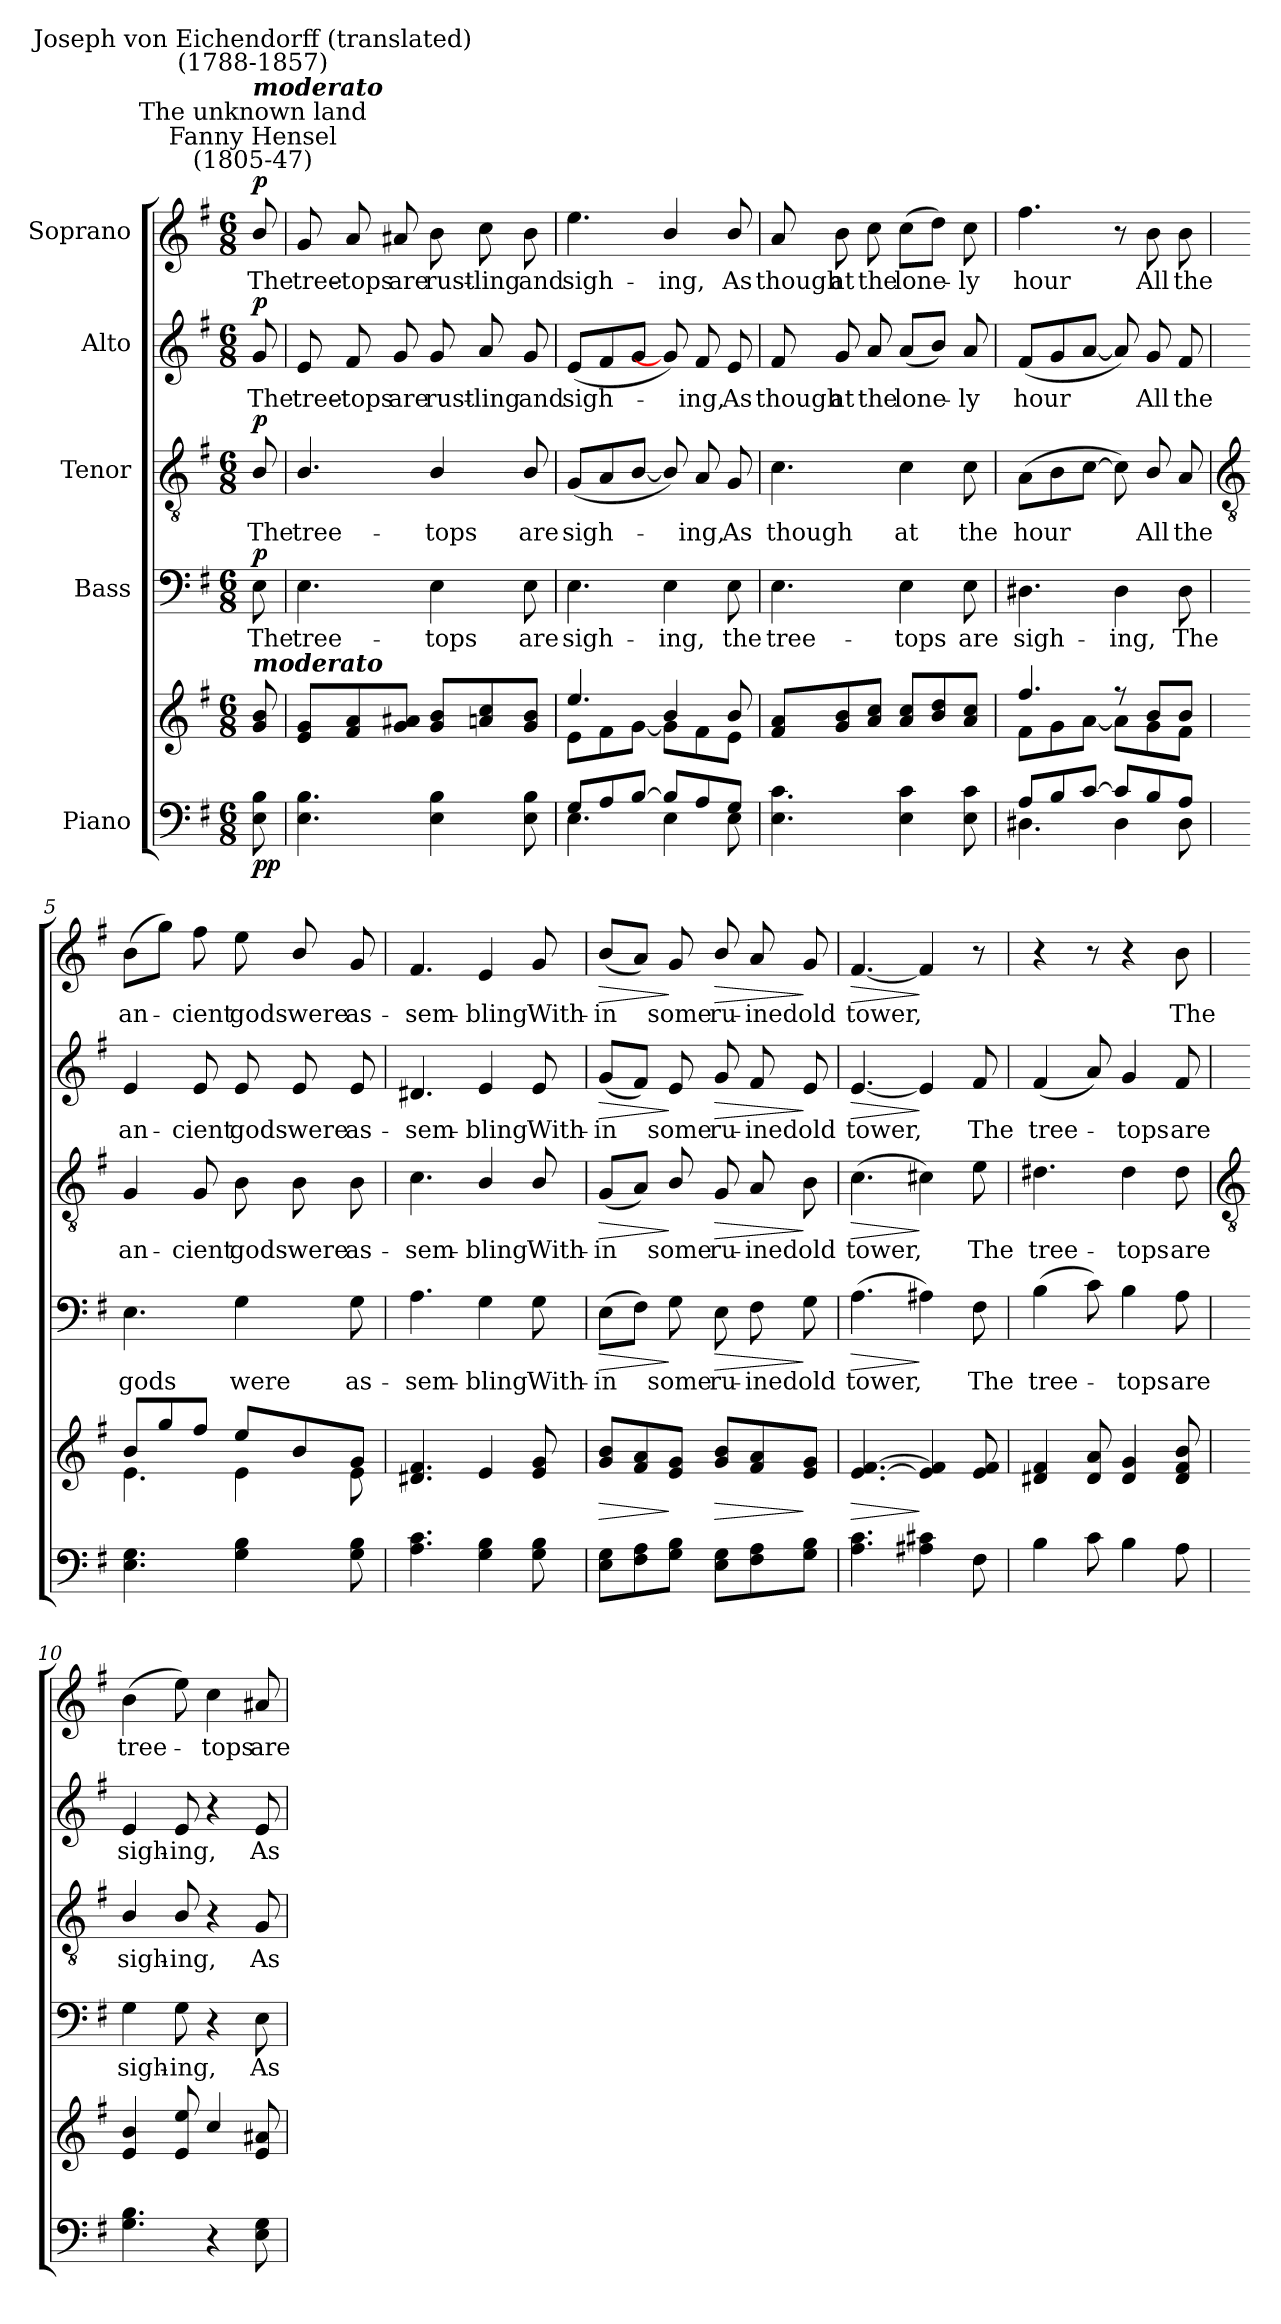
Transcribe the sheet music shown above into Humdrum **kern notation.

**kern	**kern	**dynam	**kern	**text	**dynam	**kern	**text	**dynam	**kern	**text	**dynam	**kern	**text	**dynam
*part5	*part5	*part5	*part4	*part4	*part4	*part3	*part3	*part3	*part2	*part2	*part2	*part1	*part1	*part1
*staff6	*staff5	*staff5/6	*staff4	*staff4	*staff4	*staff3	*staff3	*staff3	*staff2	*staff2	*staff2	*staff1	*staff1	*staff1
*I"Piano	*	*	*I"Bass	*	*	*I"Tenor	*	*	*I"Alto	*	*	*I"Soprano	*	*
*clefF4	*clefG2	*	*clefF4	*	*	*clefGv2	*	*	*clefG2	*	*	*clefG2	*	*
*k[f#]	*k[f#]	*	*k[f#]	*	*	*k[f#]	*	*	*k[f#]	*	*	*k[f#]	*	*
*G:	*G:	*	*G:	*	*	*G:	*	*	*G:	*	*	*G:	*	*
*M6/8	*M6/8	*	*M6/8	*	*	*M6/8	*	*	*M6/8	*	*	*M6/8	*	*
*MM56	*MM56	*	*MM56	*	*	*MM56	*	*	*MM56	*	*	*MM56	*	*
=	=	=	=	=	=	=	=	=	=	=	=	=	=	=
*^	*^	*	*	*	*	*	*	*	*	*	*	*	*	*
!	!	!	!	!	!	!	!	!	!	!	!	!	!	!LO:TX:a:cj:t=Fanny Hensel\n(1805-47)	!	!
!	!	!	!	!	!	!	!	!	!	!	!	!	!	!LO:TX:a:cj:t=The unknown land	!	!
!	!	!	!	!	!	!	!	!	!	!	!	!	!	!LO:TX:a:Bi:t=moderato	!	!
!	!	!	!	!	!	!	!	!	!	!	!	!	!	!LO:TX:a:cj:t=Joseph von Eichendorff (translated)\n(1788-1857)	!	!
!	!	!LO:TX:a:Bi:t=moderato	!	!	!	!	!	!	!	!	!	!	!	!	!	!
!	!	!	!	!LO:DY:b=2	!	!LO:LY:b	!	!	!LO:LY:b	!	!	!LO:LY:b	!	!	!LO:LY:b	!
!	!	!	!	!LO:DY:n=1:b	!	!	!LO:DY:b	!	!	!LO:DY:b	!	!	!LO:DY:b	!	!	!LO:DY:b
8ryy	8E\ 8B\	8g/ 8b/	8ryy	p p	8E	The	p	8B/	The	p	8g	The	p	8b/	The	p
=1	=1	=1	=1	=1	=1	=1	=1	=1	=1	=1	=1	=1	=1	=1	=1	=1
!LO:N:vis=1	!	!	!LO:N:vis=1	!	!	!LO:LY:b	!	!	!LO:LY:b	!	!	!LO:LY:b	!	!	!LO:LY:b	!
2.ryy	4.E\ 4.B\	8e 8gL	2.ryy	.	4.E	tree-	.	4.B/	tree-	.	8e	tree-	.	8g	tree-	.
!	!	!	!	!	!	!	!	!	!	!	!	!LO:LY:b	!	!	!LO:LY:b	!
.	.	8f# 8a	.	.	.	.	.	.	.	.	8f#	-tops	.	8a	-tops	.
!	!	!	!	!	!	!	!	!	!	!	!	!LO:LY:b	!	!	!LO:LY:b	!
.	.	8g 8a#XJ	.	.	.	.	.	.	.	.	8g	are	.	8a#X	are	.
!	!	!	!	!	!	!LO:LY:b	!	!	!LO:LY:b	!	!	!LO:LY:b	!	!	!LO:LY:b	!
.	4E\ 4B\	8g 8bL	.	.	4E	-tops	.	4B/	-tops	.	8g	rust-	.	8b	rust-	.
!	!	!	!	!	!	!	!	!	!	!	!	!LO:LY:b	!	!	!LO:LY:b	!
.	.	8an 8cc	.	.	.	.	.	.	.	.	8a	-ling	.	8cc	-ling	.
!	!	!	!	!	!	!LO:LY:b	!	!	!LO:LY:b	!	!	!LO:LY:b	!	!	!LO:LY:b	!
.	8E\ 8B\	8g 8bJ	.	.	8E	are	.	8B/	are	.	8g	and	.	8b	and	.
=2	=2	=2	=2	=2	=2	=2	=2	=2	=2	=2	=2	=2	=2	=2	=2	=2
!	!	!	!	!	!	!LO:LY:b	!	!	!LO:LY:b	!	!	!LO:LY:b	!	!	!LO:LY:b	!
8G/L	4.E\	4.ee/	8e\L	.	4.E	sigh-	.	(<8GL	sigh-	.	(<8eL	sigh-	.	4.ee	sigh-	.
8A/	.	.	8f#\	.	.	.	.	8A	.	.	8f#	.	.	.	.	.
[8B/J	.	.	[8g\J	.	.	.	.	[8BJ	.	.	8gJ	.	.	.	.	.
!	!	!	!	!	!	!LO:LY:b	!	!	!	!	!	!	!	!	!LO:LY:b	!
8B/L]	4E\	4b/	8g\L]	.	4E	-ing,	.	8B/])	.	.	8g])	.	.	4b/	-ing,	.
!	!	!	!	!	!	!	!	!	!LO:LY:b	!	!	!LO:LY:b	!	!	!	!
8A/	.	.	8f#\	.	.	.	.	8A	ing,	.	8f#	ing,	.	.	.	.
!	!	!	!	!	!	!LO:LY:b	!	!	!LO:LY:b	!	!	!LO:LY:b	!	!	!LO:LY:b	!
8G/J	8E\	8b/	8e\J	.	8E	the	.	8G	As	.	8e	As	.	8b/	As	.
=3	=3	=3	=3	=3	=3	=3	=3	=3	=3	=3	=3	=3	=3	=3	=3	=3
!LO:N:vis=1	!	!	!LO:N:vis=1	!	!	!LO:LY:b	!	!	!LO:LY:b	!	!	!LO:LY:b	!	!	!LO:LY:b	!
2.ryy	4.E\ 4.c\	8f# 8aL	2.ryy	.	4.E	tree-	.	4.c	though	.	8f#	though	.	8a	though	.
!	!	!	!	!	!	!	!	!	!	!	!	!LO:LY:b	!	!	!LO:LY:b	!
.	.	8g 8b	.	.	.	.	.	.	.	.	8g	at	.	8b	at	.
!	!	!	!	!	!	!	!	!	!	!	!	!LO:LY:b	!	!	!LO:LY:b	!
.	.	8a 8ccJ	.	.	.	.	.	.	.	.	8a	the	.	8cc	the	.
!	!	!	!	!	!	!LO:LY:b	!	!	!LO:LY:b	!	!	!LO:LY:b	!	!	!LO:LY:b	!
.	4E\ 4c\	8a 8ccL	.	.	4E	-tops	.	4c	at	.	(<8aL	lone-	.	(>8ccL	lone-	.
.	.	8b 8dd	.	.	.	.	.	.	.	.	8bJ)	.	.	8ddJ)	.	.
!	!	!	!	!	!	!LO:LY:b	!	!	!LO:LY:b	!	!	!LO:LY:b	!	!	!LO:LY:b	!
.	8E\ 8c\	8a 8ccJ	.	.	8E	are	.	8c	the	.	8a	ly	.	8cc	ly	.
=4	=4	=4	=4	=4	=4	=4	=4	=4	=4	=4	=4	=4	=4	=4	=4	=4
!	!	!	!	!	!	!LO:LY:b	!	!	!LO:LY:b	!	!	!LO:LY:b	!	!	!LO:LY:b	!
8A/L	4.D#X\	4.ff#/	8f#\L	.	4.D#X	sigh-	.	(>8AL	hour	.	(<8f#L	hour	.	4.ff#	hour	.
8B/	.	.	8g\	.	.	.	.	8B	.	.	8g	.	.	.	.	.
[8c/J	.	.	[8a\J	.	.	.	.	[8cJ	.	.	[8aJ	.	.	.	.	.
!	!	!	!	!	!	!LO:LY:b	!	!	!	!	!	!	!	!	!	!
8c/L]	4D#\	8r	8a\L]	.	4D#	-ing,	.	8c])	.	.	8a])	.	.	8r	.	.
!	!	!	!	!	!	!	!	!	!LO:LY:b	!	!	!LO:LY:b	!	!	!LO:LY:b	!
8B/	.	8b/L	8g\	.	.	.	.	8B/	All	.	8g	All	.	8b	All	.
!	!	!	!	!	!	!LO:LY:b	!	!	!LO:LY:b	!	!	!LO:LY:b	!	!	!LO:LY:b	!
8A/J	8D#\	8b/J	8f#\J	.	8D#	The	.	8A	the	.	8f#	the	.	8b	the	.
*v	*v	*	*	*	*	*	*	*	*	*	*	*	*	*	*	*
!!LO:LB:g=z
=5	=5	=5	=5	=5	=5	=5	=5	=5	=5	=5	=5	=5	=5	=5	=5
*	*	*	*	*	*	*	*clefGv2	*	*	*	*	*	*	*	*
*^	*	*	*	*	*	*	*	*	*	*	*	*	*	*	*
!	!	!	!	!	!	!LO:LY:b	!	!	!LO:LY:b	!	!	!LO:LY:b	!	!	!LO:LY:b	!
*v	*v	*	*	*	*	*	*	*	*	*	*	*	*	*	*	*
4.E 4.G	8b/L	4.e\	.	4.E	gods	.	4G	an-	.	4e	an-	.	(8bL	an-	.
.	8gg/	.	.	.	.	.	.	.	.	.	.	.	8ggJ)	.	.
!	!	!	!	!	!	!	!	!LO:LY:b	!	!	!LO:LY:b	!	!	!LO:LY:b	!
.	8ff#/J	.	.	.	.	.	8G	-cient	.	8e	-cient	.	8ff#	cient	.
!	!	!	!	!	!LO:LY:b	!	!	!LO:LY:b	!	!	!LO:LY:b	!	!	!LO:LY:b	!
4G 4B	8ee/L	4e\	.	4G	were	.	8B	gods	.	8e	gods	.	8ee	gods	.
!	!	!	!	!	!	!	!	!LO:LY:b	!	!	!LO:LY:b	!	!	!LO:LY:b	!
.	8b/	.	.	.	.	.	8B	were	.	8e	were	.	8b/	were	.
!	!	!	!	!	!LO:LY:b	!	!	!LO:LY:b	!	!	!LO:LY:b	!	!	!LO:LY:b	!
8G 8B	8g/J	8e\	.	8G	as-	.	8B	as-	.	8e	as-	.	8g	as-	.
=6	=6	=6	=6	=6	=6	=6	=6	=6	=6	=6	=6	=6	=6	=6	=6
!	!	!LO:N:vis=1	!	!	!LO:LY:b	!	!	!LO:LY:b	!	!	!LO:LY:b	!	!	!LO:LY:b	!
4.A 4.c	4.d#X 4.f#	2.ryy	.	4.A	-sem-	.	4.c	-sem-	.	4.d#X	-sem-	.	4.f#	-sem-	.
!	!	!	!	!	!LO:LY:b	!	!	!LO:LY:b	!	!	!LO:LY:b	!	!	!LO:LY:b	!
4G 4B	4e	.	.	4G	-bling	.	4B/	-bling	.	4e	-bling	.	4e	-bling	.
!	!	!	!	!	!LO:LY:b	!	!	!LO:LY:b	!	!	!LO:LY:b	!	!	!LO:LY:b	!
8G 8B	8e 8g	.	.	8G	With-	.	8B/	With-	.	8e	With-	.	8g	With-	.
=7	=7	=7	=7	=7	=7	=7	=7	=7	=7	=7	=7	=7	=7	=7	=7
!	!	!LO:N:vis=1	!LO:HP:b	!	!LO:LY:b	!LO:HP:b	!	!LO:LY:b	!LO:HP:b	!	!LO:LY:b	!LO:HP:b	!	!LO:LY:b	!LO:HP:b
8E 8GL	8g 8bL	2.ryy	>	(>8EL	-in	>	(<8GL	-in	>	(<8gL	-in	>	(<8bL	-in	>
8F# 8A	8f# 8a	.	.	8F#J)	.	.	8AJ)	.	.	8f#J)	.	.	8aJ)	.	.
!	!	!	!	!	!LO:LY:b	!	!	!LO:LY:b	!	!	!LO:LY:b	!	!	!LO:LY:b	!
8G 8BJ	8e 8gJ	.	]	8G	some	]	8B/	some	]	8e	some	]	8g	some	]
!	!	!	!LO:HP:b	!	!LO:LY:b	!LO:HP:b	!	!LO:LY:b	!LO:HP:b	!	!LO:LY:b	!LO:HP:b	!	!LO:LY:b	!LO:HP:b
8E 8GL	8g/ 8b/L	.	>	8E	ru-	>	8G	ru-	>	8g	ru-	>	8b/	ru-	>
!	!	!	!	!	!LO:LY:b	!	!	!LO:LY:b	!	!	!LO:LY:b	!	!	!LO:LY:b	!
8F# 8A	8f# 8a	.	.	8F#	-ined	.	8A	-ined	.	8f#	-ined	.	8a	-ined	.
!	!	!	!	!	!LO:LY:b	!	!	!LO:LY:b	!	!	!LO:LY:b	!	!	!LO:LY:b	!
8G 8BJ	8e 8gJ	.	]	8G	old	]	8B	old	]	8e	old	]	8g	old	]
=8	=8	=8	=8	=8	=8	=8	=8	=8	=8	=8	=8	=8	=8	=8	=8
!	!	!LO:N:vis=1	!LO:HP:b	!	!LO:LY:b	!LO:HP:b	!	!LO:LY:b	!LO:HP:b	!	!LO:LY:b	!LO:HP:b	!	!LO:LY:b	!LO:HP:b
4.A 4.c	[4.e [4.f#	2.ryy	>	(>4.A	tower,	>	(>4.c	tower,	>	[4.e	tower,	>	[4.f#	tower,	>
4A#X 4c#X	4e] 4f#]	.	]	4A#X)	.	]	4c#X)	.	]	4e]	.	]	4f#]	.	]
!	!	!	!	!	!LO:LY:b	!	!	!LO:LY:b	!	!	!LO:LY:b	!	!	!	!
8F#	8e 8f#	.	.	8F#	The	.	8e	The	.	8f#	The	.	8r	.	.
=9	=9	=9	=9	=9	=9	=9	=9	=9	=9	=9	=9	=9	=9	=9	=9
!	!	!LO:N:vis=1	!	!	!LO:LY:b	!	!	!LO:LY:b	!	!	!LO:LY:b	!	!	!	!
4B	4d#X 4f#	2.ryy	.	(>4B	tree-	.	4.d#X	tree-	.	(<4f#	tree-	.	4r	.	.
8c	8d# 8a	.	.	8c)	.	.	.	.	.	8a)	.	.	8r	.	.
!	!	!	!	!	!LO:LY:b	!	!	!LO:LY:b	!	!	!LO:LY:b	!	!	!	!
4B	4d# 4g	.	.	4B	tops	.	4d#	-tops	.	4g	tops	.	4r	.	.
!	!	!	!	!	!LO:LY:b	!	!	!LO:LY:b	!	!	!LO:LY:b	!	!	!LO:LY:b	!
8A	8d# 8f# 8b	.	.	8A	are	.	8d#	are	.	8f#	are	.	8b	The	.
!!LO:LB:g=z
=10	=10	=10	=10	=10	=10	=10	=10	=10	=10	=10	=10	=10	=10	=10	=10
*	*	*	*	*	*	*	*clefGv2	*	*	*	*	*	*	*	*
!	!	!LO:N:vis=1	!	!	!LO:LY:b	!	!	!LO:LY:b	!	!	!LO:LY:b	!	!	!LO:LY:b	!
4.G 4.B	4e 4b	2.ryy	.	4G	sigh-	.	4B/	sigh-	.	4e	sigh-	.	(>4b	tree-	.
!	!	!	!	!	!LO:LY:b	!	!	!LO:LY:b	!	!	!LO:LY:b	!	!	!	!
.	8e 8ee	.	.	8G	-ing,	.	8B/	-ing,	.	8e	-ing,	.	8ee)	.	.
!	!	!	!	!	!	!	!	!	!	!	!	!	!	!LO:LY:b	!
4r	4cc	.	.	4r	.	.	4r	.	.	4r	.	.	4cc	tops	.
!	!	!	!	!	!LO:LY:b	!	!	!LO:LY:b	!	!	!LO:LY:b	!	!	!LO:LY:b	!
8E 8G	8e 8a#X	.	.	8E	As	.	8G	As	.	8e	As	.	8a#X	are	.
*	*v	*v	*	*	*	*	*	*	*	*	*	*	*	*	*
=	=	=	=	=	=	=	=	=	=	=	=	=	=	=
*-	*-	*-	*-	*-	*-	*-	*-	*-	*-	*-	*-	*-	*-	*-
